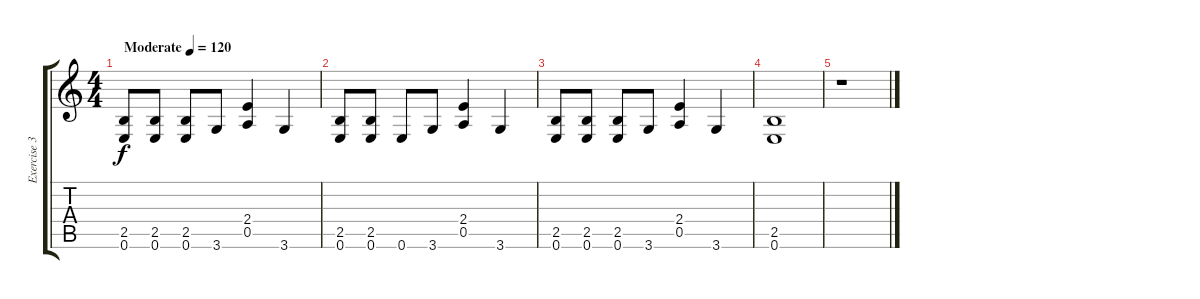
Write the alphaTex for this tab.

\track ("Exercise 3" "Exercise 3") {instrument acousticguitarsteel}
\staff {score tabs}
\tuning (E4 B3 G3 D3 A2 E2) {hide}
\ts (4 4)
\tempo (120 "Moderate")
\clef g2
\ks c
(2.5 0.6).8{dy f instrument acousticguitarsteel} (2.5 0.6).8 (2.5 0.6).8 3.6.8 (2.4 0.5).4 3.6.4 |
(2.5 0.6).8 (2.5 0.6).8 0.6.8 3.6.8 (2.4 0.5).4 3.6.4 |
(2.5 0.6).8 (2.5 0.6).8 (2.5 0.6).8 3.6.8 (2.4 0.5).4 3.6.4 |
(2.5 0.6).1 |
r.1
